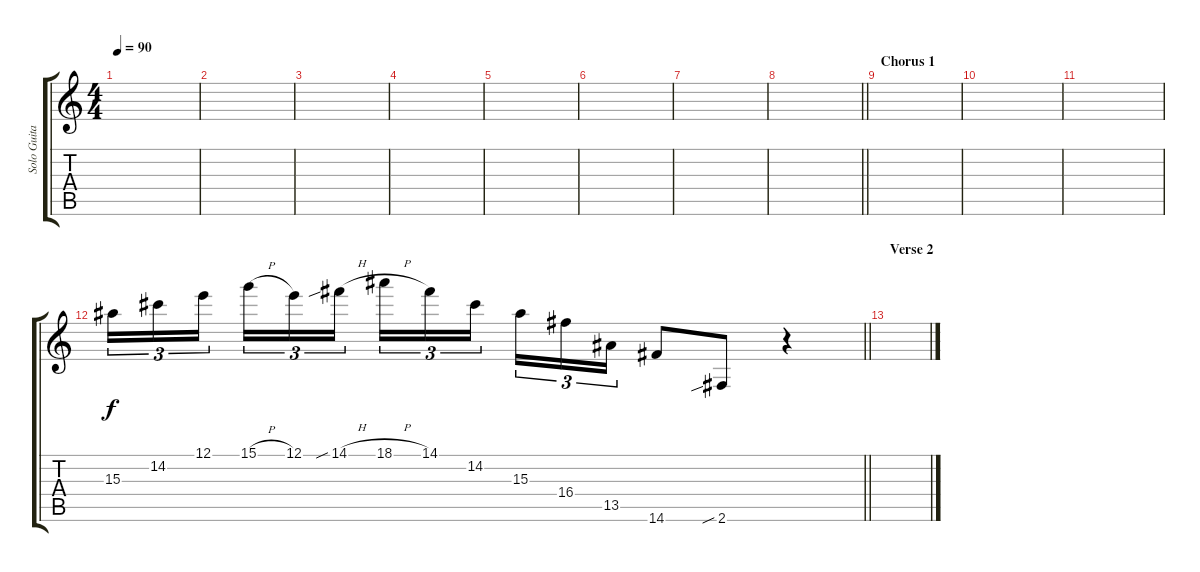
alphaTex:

\track ("Solo Guitar ( Fills )" "Solo Guita") {instrument distortionguitar}
\staff {score tabs}
\tuning (E4 B3 G3 D3 A2 E2) {hide}
\ts (4 4)
\tempo 90
\clef g2
\ks c
|
|
|
|
|
|
|
\barLineRight lightlight
|
\section ("" "Chorus 1")
|
|
|
\barLineRight lightlight
15.3.16{tu (3 2)} 14.2.16{tu (3 2)} 12.1.16{tu (3 2) beam splitsecondary} 15.1{h}.16{tu (3 2)} 12.1.16{tu (3 2)} 14.1{sib h}.16{tu (3 2)} 18.1{h}.16{tu (3 2)} 14.1.16{tu (3 2)} 14.2.16{tu (3 2) beam splitsecondary} 15.3.16{tu (3 2)} 16.4.16{tu (3 2)} 13.5.16{tu (3 2)} 14.6.8 2.6{sib}.8 r.4 |
\section ("" "Verse 2")
